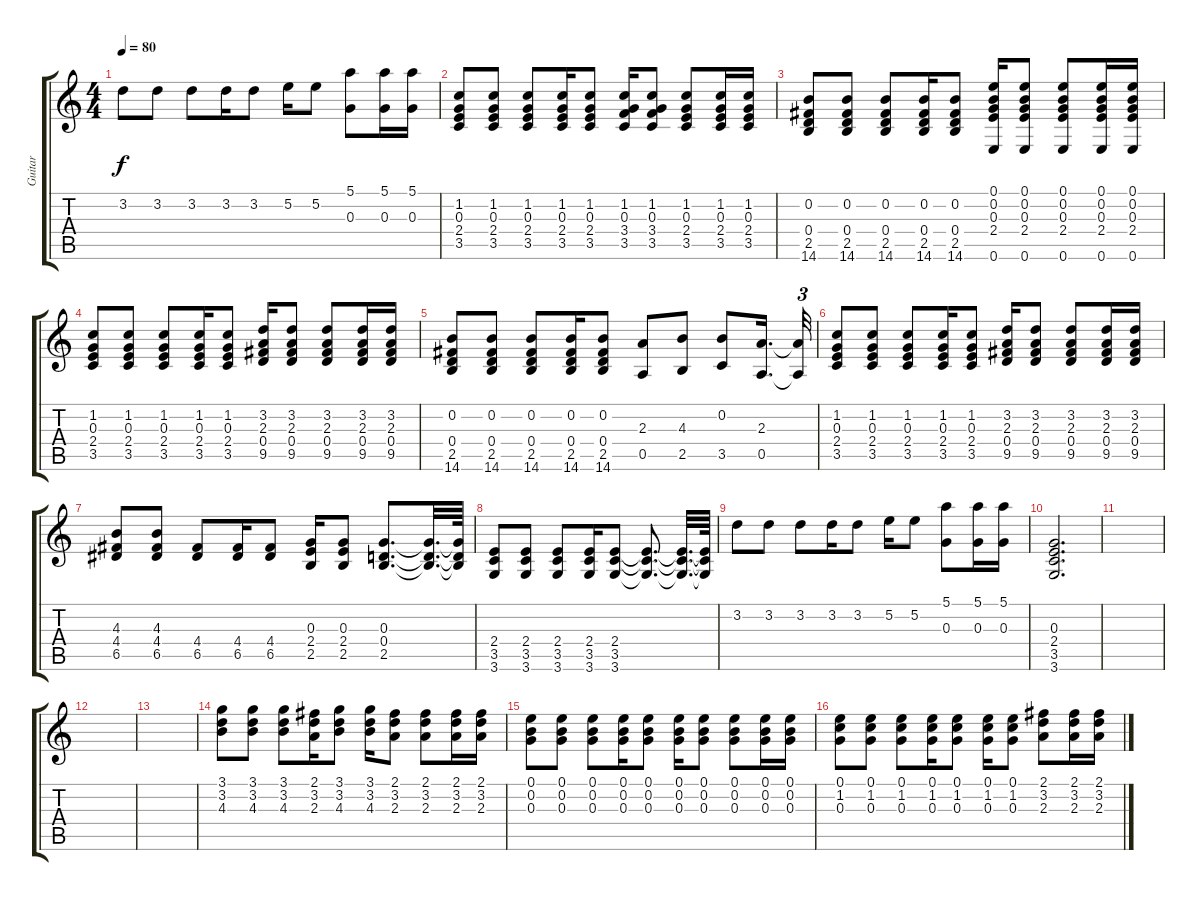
\track ("Guitar" "Guitar") {instrument acousticguitarsteel}
\staff {score tabs}
\tuning (E4 B3 G3 D3 A2 E2) {hide}
\ts (4 4)
\tempo 80
\clef g2
\ks c
3.2.8{dy f} 3.2.8 3.2.8 3.2.16 3.2.8 5.2.16 5.2.8 (5.1 0.3).8 (5.1 0.3).16 (5.1 0.3).16 |
(1.2 0.3 2.4 3.5).8 (1.2 0.3 2.4 3.5).8 (1.2 0.3 2.4 3.5).8 (1.2 0.3 2.4 3.5).16 (1.2 0.3 2.4 3.5).8 (1.2 0.3 3.4 3.5).16 (1.2 0.3 3.4 3.5).8 (1.2 0.3 2.4 3.5).8 (1.2 0.3 2.4 3.5).16 (1.2 0.3 2.4 3.5).16 |
(0.2 0.4 2.5 14.6).8 (0.2 0.4 2.5 14.6).8 (0.2 0.4 2.5 14.6).8 (0.2 0.4 2.5 14.6).16 (0.2 0.4 2.5 14.6).8 (0.1 0.2 0.3 2.4 0.6).16 (0.1 0.2 0.3 2.4 0.6).8 (0.1 0.2 0.3 2.4 0.6).8 (0.1 0.2 0.3 2.4 0.6).16 (0.1 0.2 0.3 2.4 0.6).16 |
(1.2 0.3 2.4 3.5).8 (1.2 0.3 2.4 3.5).8 (1.2 0.3 2.4 3.5).8 (1.2 0.3 2.4 3.5).16 (1.2 0.3 2.4 3.5).8 (3.2 2.3 0.4 9.5).16 (3.2 2.3 0.4 9.5).8 (3.2 2.3 0.4 9.5).8 (3.2 2.3 0.4 9.5).16 (3.2 2.3 0.4 9.5).16 |
(0.2 0.4 2.5 14.6).8 (0.2 0.4 2.5 14.6).8 (0.2 0.4 2.5 14.6).8 (0.2 0.4 2.5 14.6).16 (0.2 0.4 2.5 14.6).8 (2.3 0.5).8 (4.3 2.5).8 (0.2 3.5).8 (2.3 0.5).16{d} (2.3{t} 0.5{t}).32{tu (3 2)} |
(1.2 0.3 2.4 3.5).8 (1.2 0.3 2.4 3.5).8 (1.2 0.3 2.4 3.5).8 (1.2 0.3 2.4 3.5).16 (1.2 0.3 2.4 3.5).8 (3.2 2.3 0.4 9.5).16 (3.2 2.3 0.4 9.5).8 (3.2 2.3 0.4 9.5).8 (3.2 2.3 0.4 9.5).16 (3.2 2.3 0.4 9.5).16 |
(4.3 4.4 6.5).8 (4.3 4.4 6.5).8 (4.4 6.5).8 (4.4 6.5).16 (4.4 6.5).8 (0.3 2.4 2.5).16 (0.3 2.4 2.5).8 (0.3 0.4 2.5).8{d} (0.3{t} 0.4{t} 2.5{t}).32{d} (0.3{t} 0.4{t} 2.5{t}).64 |
(2.4 3.5 3.6).8 (2.4 3.5 3.6).8 (2.4 3.5 3.6).8 (2.4 3.5 3.6).16 (2.4 3.5 3.6).8 (2.4{t} 3.5{t} 3.6{t}).8{d} (2.4{t} 3.5{t} 3.6{t}).32{d} (2.4{t} 3.5{t} 3.6{t}).64 |
3.2.8 3.2.8 3.2.8 3.2.16 3.2.8 5.2.16 5.2.8 (5.1 0.3).8 (5.1 0.3).16 (5.1 0.3).16 |
(0.3 2.4 3.5 3.6).2{d} |
|
|
|
(3.1 3.2 4.3).8 (3.1 3.2 4.3).8 (3.1 3.2 4.3).8 (2.1 3.2 2.3).16 (3.1 3.2 4.3).8 (3.1 3.2 4.3).16 (2.1 3.2 2.3).8 (2.1 3.2 2.3).8 (2.1 3.2 2.3).16 (2.1 3.2 2.3).16 |
(0.1 0.2 0.3).8 (0.1 0.2 0.3).8 (0.1 0.2 0.3).8 (0.1 0.2 0.3).16 (0.1 0.2 0.3).8 (0.1 0.2 0.3).16 (0.1 0.2 0.3).8 (0.1 0.2 0.3).8 (0.1 0.2 0.3).16 (0.1 0.2 0.3).16 |
(0.1 1.2 0.3).8 (0.1 1.2 0.3).8 (0.1 1.2 0.3).8 (0.1 1.2 0.3).16 (0.1 1.2 0.3).8 (0.1 1.2 0.3).16 (0.1 1.2 0.3).8 (2.1 3.2 2.3).8 (2.1 3.2 2.3).16 (2.1 3.2 2.3).16
